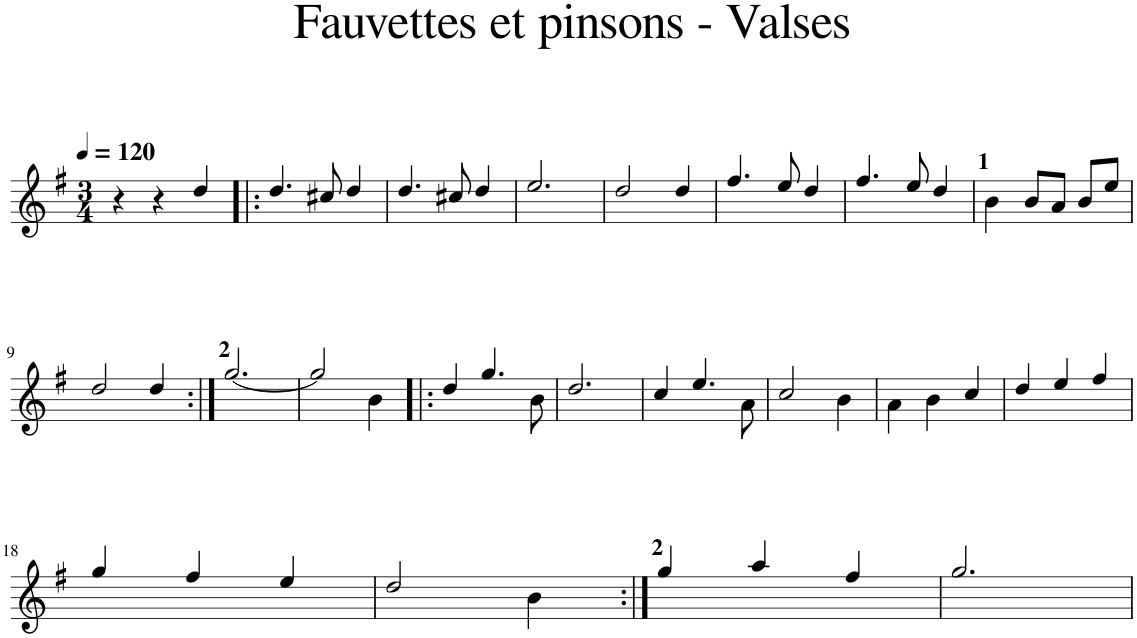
**kern
*part1
*staff1
*I"Accordeon
*I'Acc
*clefG2
*k[f#]
*M3/4
*MM120
=1
4r
4r
4dd/
=2!|:
4.dd/
8cc#X/
4dd/
=3
4.dd/
8cc#X/
4dd/
=4
2.ee/
=5
2dd/
4dd/
=6
4.ff#/
8ee/
4dd/
=7
4.ff#/
8ee/
4dd/
=8
*^
4ryy	4b\
8b/L	2ryy
8a/J	.
8b/L	.
8ee/J	.
*v	*v
!!LO:LB:g=z
=9
2dd/
4dd/
=10:|!
[2.gg/
=11
*^
2gg/]	2ryy
4ryy	4b\
=12!|:	=12!|:
4dd/	8ryy
*v	*v
4.gg/
*^
8ryy	8b\
*v	*v
=13
2.dd/
=14
*^
4cc/	8ryy
*v	*v
4.ee/
*^
8ryy	8a\
=15	=15
2cc/	2ryy
4ryy	4b\
=16	=16
2ryy	4a\
.	4b\
4cc/	4ryy
*v	*v
=17
4dd/
4ee/
4ff#/
!!LO:LB:g=z
=18
4gg/
4ff#/
4ee/
=19
*^
2dd/	2ryy
4ryy	4b\
*v	*v
=20:|!
4gg/
4aa/
4ff#/
=21
2.gg/
=
*-
